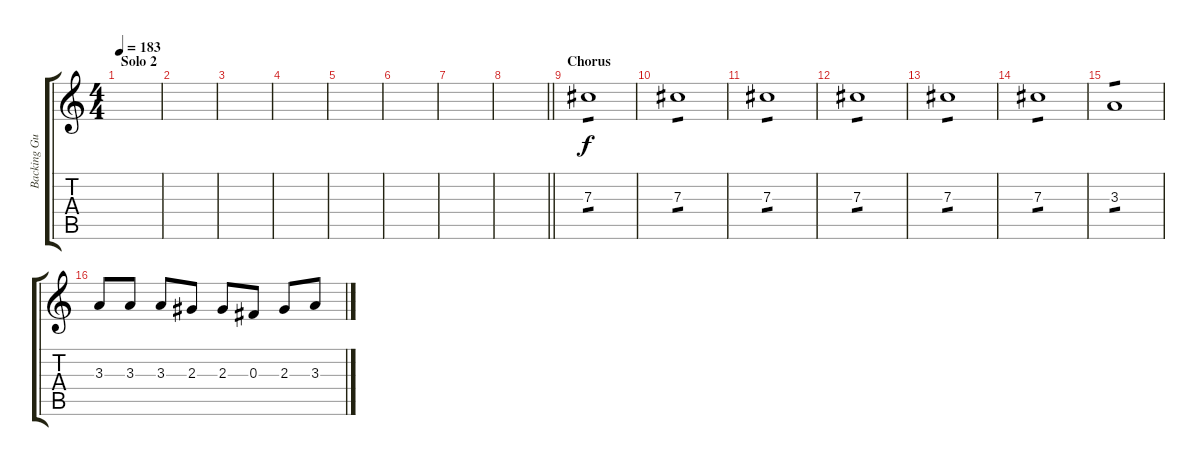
\track ("Backing Guitar" "Backing Gu") {instrument distortionguitar}
\staff {score tabs}
\tuning (Eb4 Bb3 Gb3 Db3 Ab2 Db2) {hide}
\ts (4 4)
\section ("" "Solo 2")
\tempo 183
\clef g2
\ks c
|
|
|
|
|
|
|
\barLineRight lightlight
|
\section ("" "Chorus")
7.3.1{tp 1} |
7.3.1{tp 1} |
7.3.1{tp 1} |
7.3.1{tp 1} |
7.3.1{tp 1} |
7.3.1{tp 1} |
3.3.1{tp 1} |
3.3.8 3.3.8 3.3.8 2.3.8 2.3.8 0.3.8 2.3.8 3.3.8
